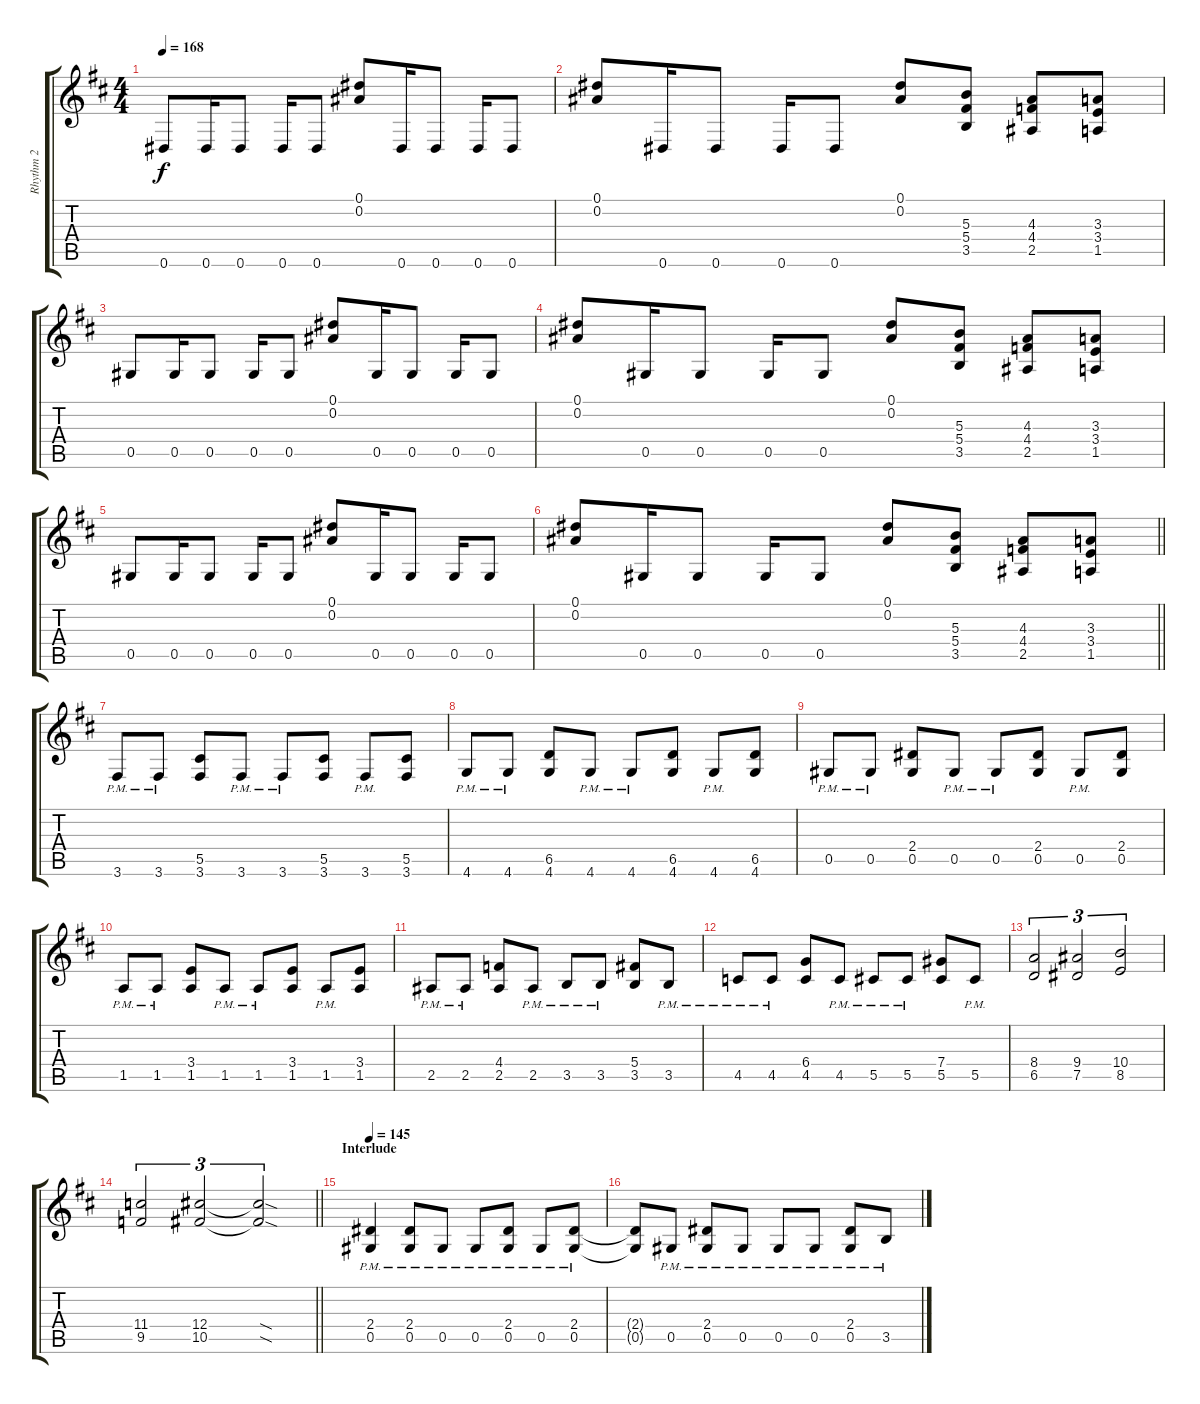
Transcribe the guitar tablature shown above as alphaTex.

\track ("Rhythm 2" "Rhythm 2") {instrument distortionguitar}
\staff {score tabs}
\tuning (Eb4 Bb3 Gb3 Db3 Ab2 Eb2) {hide}
\ts (4 4)
\tempo 168
\clef g2
\ks d
0.6.8{dy f} 0.6.16 0.6.8 0.6.16 0.6.8 (0.1 0.2).8 0.6.16 0.6.8 0.6.16 0.6.8 |
(0.1 0.2).8 0.6.16 0.6.8 0.6.16 0.6.8 (0.1 0.2).8 (5.3 5.4 3.5).8 (4.3 4.4 2.5).8 (3.3 3.4 1.5).8 |
0.5.8 0.5.16 0.5.8 0.5.16 0.5.8 (0.1 0.2).8 0.5.16 0.5.8 0.5.16 0.5.8 |
(0.1 0.2).8 0.5.16 0.5.8 0.5.16 0.5.8 (0.1 0.2).8 (5.3 5.4 3.5).8 (4.3 4.4 2.5).8 (3.3 3.4 1.5).8 |
0.5.8 0.5.16 0.5.8 0.5.16 0.5.8 (0.1 0.2).8 0.5.16 0.5.8 0.5.16 0.5.8 |
\barLineRight lightlight
(0.1 0.2).8 0.5.16 0.5.8 0.5.16 0.5.8 (0.1 0.2).8 (5.3 5.4 3.5).8 (4.3 4.4 2.5).8 (3.3 3.4 1.5).8 |
3.6{pm}.8 3.6{pm}.8 (5.5 3.6).8 3.6{pm}.8 3.6{pm}.8 (5.5 3.6).8 3.6{pm}.8 (5.5 3.6).8 |
4.6{pm}.8 4.6{pm}.8 (6.5 4.6).8 4.6{pm}.8 4.6{pm}.8 (6.5 4.6).8 4.6{pm}.8 (6.5 4.6).8 |
0.5{pm}.8 0.5{pm}.8 (2.4 0.5).8 0.5{pm}.8 0.5{pm}.8 (2.4 0.5).8 0.5{pm}.8 (2.4 0.5).8 |
1.5{pm}.8 1.5{pm}.8 (3.4 1.5).8 1.5{pm}.8 1.5{pm}.8 (3.4 1.5).8 1.5{pm}.8 (3.4 1.5).8 |
2.5{pm}.8 2.5{pm}.8 (4.4 2.5).8 2.5{pm}.8 3.5{pm}.8 3.5{pm}.8 (5.4 3.5).8 3.5{pm}.8 |
4.5{pm}.8 4.5{pm}.8 (6.4 4.5).8 4.5{pm}.8 5.5{pm}.8 5.5{pm}.8 (7.4 5.5).8 5.5{pm}.8 |
(8.4 6.5).2{tu (3 2)} (9.4 7.5).2{tu (3 2)} (10.4 8.5).2{tu (3 2)} |
\barLineRight lightlight
(11.4 9.5).2{tu (3 2)} (12.4 10.5).2{tu (3 2)} (12.4{sod t} 10.5{sod t}).2{tu (3 2)} |
\section ("" "Interlude")
\tempo 145
(2.4{pm} 0.5{pm}).4 (2.4{pm} 0.5{pm}).8 0.5{pm}.8 0.5{pm}.8 (2.4{pm} 0.5{pm}).8 0.5{pm}.8 (2.4{pm} 0.5{pm}).8 |
(2.4{t} 0.5{t}).8 0.5{pm}.8 (2.4{pm} 0.5{pm}).8 0.5{pm}.8 0.5{pm}.8 0.5{pm}.8 (2.4{pm} 0.5{pm}).8 3.5{pm}.8
